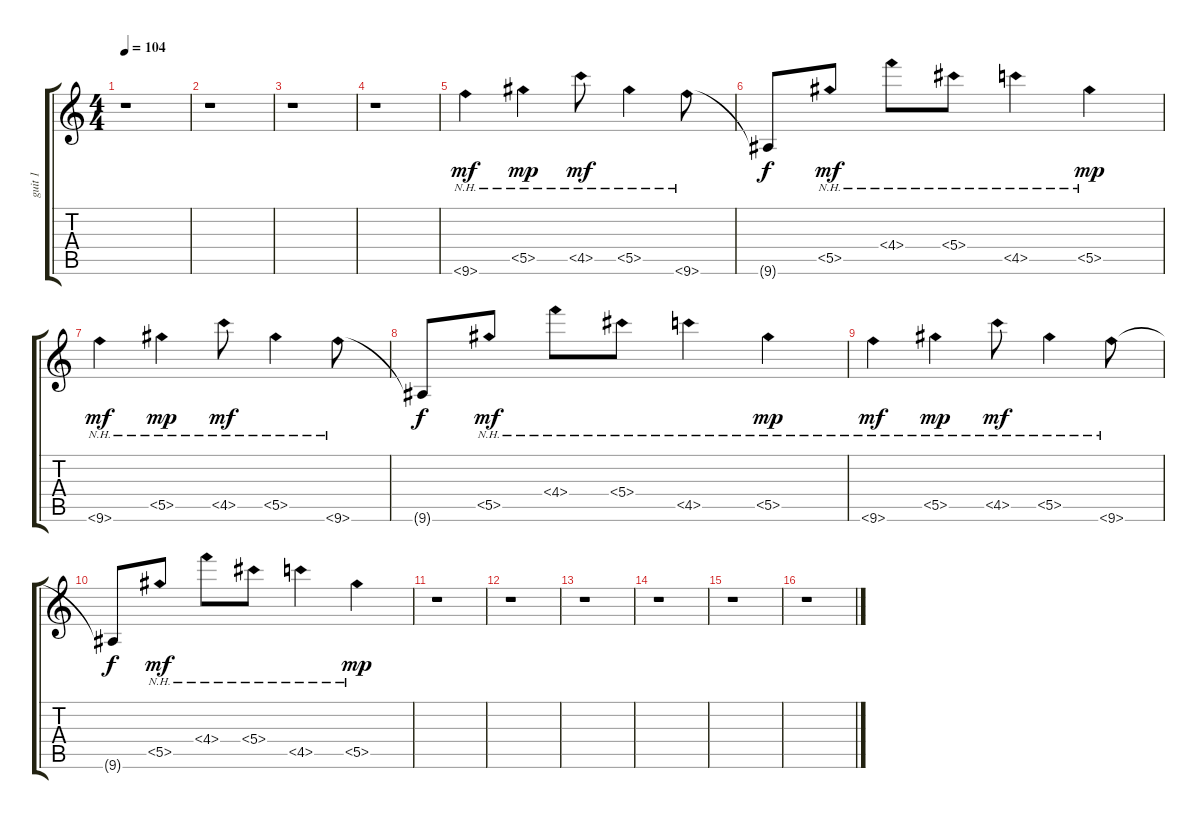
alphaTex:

\track ("guit 1" "guit 1") {instrument distortionguitar}
\staff {score tabs}
\tuning (Db4 Db3 Ab3 Db3 Ab2 Db2) {hide}
\ts (4 4)
\tempo 104
\clef g2
\ks c
r.1{dy f} |
r.1 |
r.1 |
r.1 |
9.6{nh}.4{dy mf} 5.5{nh}.4{dy mp} 4.5{nh}.8{dy mf} 5.5{nh}.4 9.6{nh}.8 |
9.6{t}.8{dy f} 5.5{nh}.8{dy mf} 4.4{nh}.8 5.4{nh}.8 4.5{nh}.4 5.5{nh}.4{dy mp} |
9.6{nh}.4{dy mf} 5.5{nh}.4{dy mp} 4.5{nh}.8{dy mf} 5.5{nh}.4 9.6{nh}.8 |
9.6{t}.8{dy f} 5.5{nh}.8{dy mf} 4.4{nh}.8 5.4{nh}.8 4.5{nh}.4 5.5{nh}.4{dy mp} |
9.6{nh}.4{dy mf} 5.5{nh}.4{dy mp} 4.5{nh}.8{dy mf} 5.5{nh}.4 9.6{nh}.8 |
9.6{t}.8{dy f} 5.5{nh}.8{dy mf} 4.4{nh}.8 5.4{nh}.8 4.5{nh}.4 5.5{nh}.4{dy mp} |
r.1 |
r.1 |
r.1 |
r.1 |
r.1 |
r.1
